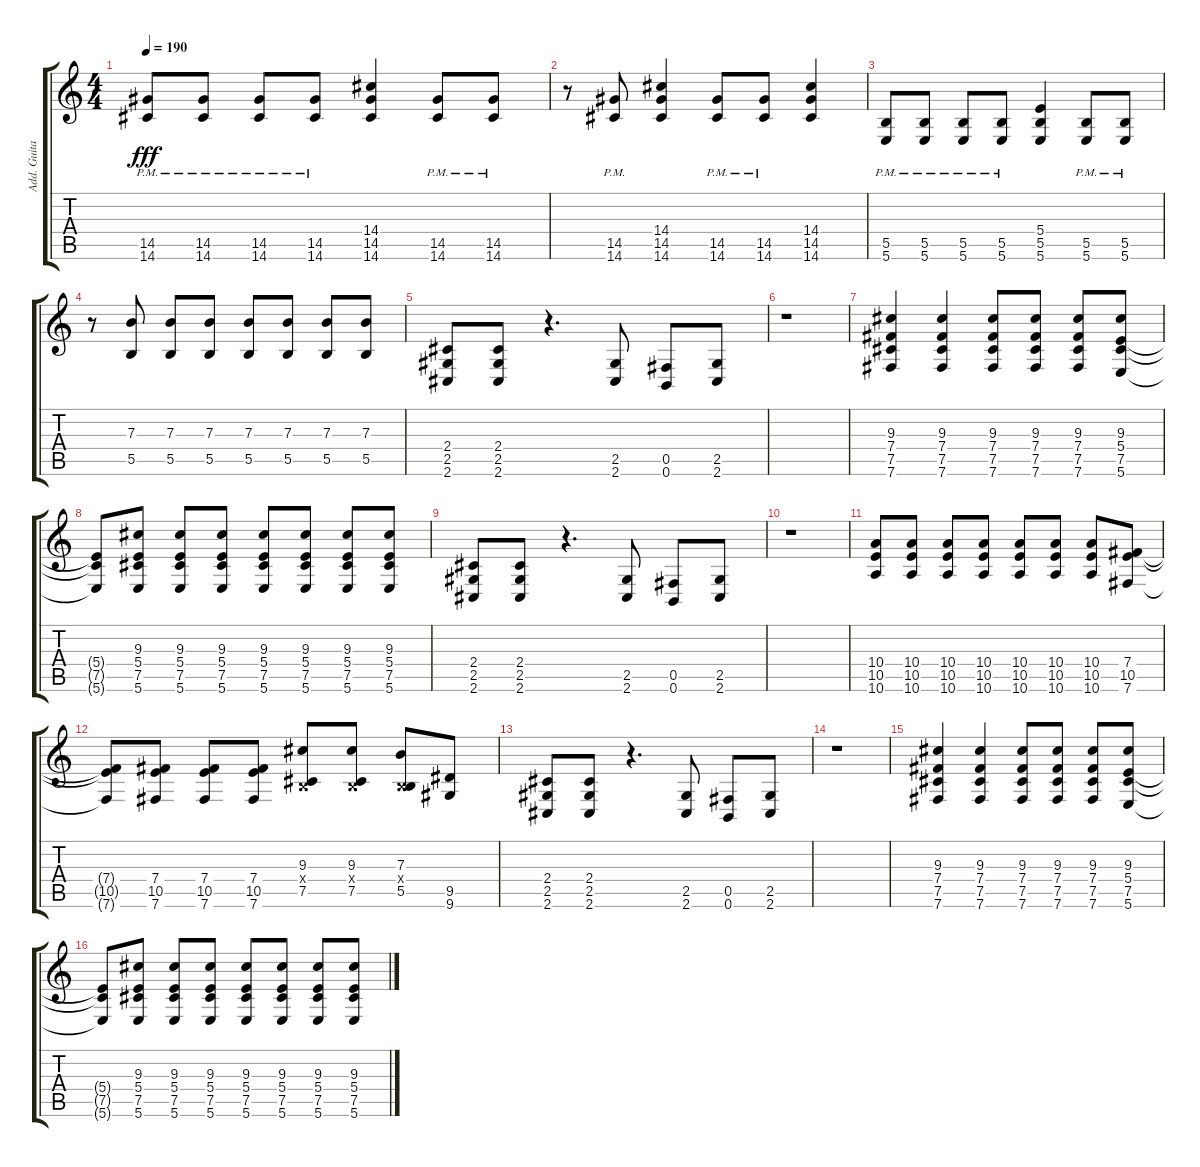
\track ("Add. Guitar" "Add. Guita") {instrument overdrivenguitar}
\staff {score tabs}
\tuning (Db4 Ab3 E3 B2 Gb2 B1) {hide}
\ts (4 4)
\tempo 190
\clef g2
\ks c
(14.5{pm} 14.6{pm}).8{dy fff} (14.5{pm} 14.6{pm}).8 (14.5{pm} 14.6{pm}).8 (14.5{pm} 14.6{pm}).8 (14.4 14.5 14.6).4 (14.5{pm} 14.6{pm}).8 (14.5{pm} 14.6{pm}).8 |
r.8 (14.5{pm} 14.6{pm}).8 (14.4 14.5 14.6).4 (14.5{pm} 14.6{pm}).8 (14.5{pm} 14.6{pm}).8 (14.4 14.5 14.6).4 |
(5.5{pm} 5.6{pm}).8 (5.5{pm} 5.6{pm}).8 (5.5{pm} 5.6{pm}).8 (5.5{pm} 5.6{pm}).8 (5.4 5.5 5.6).4 (5.5{pm} 5.6{pm}).8 (5.5{pm} 5.6{pm}).8 |
r.8 (7.3 5.5).8 (7.3 5.5).8 (7.3 5.5).8 (7.3 5.5).8 (7.3 5.5).8 (7.3 5.5).8 (7.3 5.5).8 |
(2.4 2.5 2.6).8 (2.4 2.5 2.6).8 r.4{d} (2.5 2.6).8 (0.5 0.6).8 (2.5 2.6).8 |
r.1 |
(9.3 7.4 7.5 7.6).4 (9.3 7.4 7.5 7.6).4 (9.3 7.4 7.5 7.6).8 (9.3 7.4 7.5 7.6).8 (9.3 7.4 7.5 7.6).8 (9.3 5.4 7.5 5.6).8 |
(5.4{t} 7.5{t} 5.6{t}).8 (9.3 5.4 7.5 5.6).8 (9.3 5.4 7.5 5.6).8 (9.3 5.4 7.5 5.6).8 (9.3 5.4 7.5 5.6).8 (9.3 5.4 7.5 5.6).8 (9.3 5.4 7.5 5.6).8 (9.3 5.4 7.5 5.6).8 |
(2.4 2.5 2.6).8 (2.4 2.5 2.6).8 r.4{d} (2.5 2.6).8 (0.5 0.6).8 (2.5 2.6).8 |
r.1 |
(10.4 10.5 10.6).8 (10.4 10.5 10.6).8 (10.4 10.5 10.6).8 (10.4 10.5 10.6).8 (10.4 10.5 10.6).8 (10.4 10.5 10.6).8 (10.4 10.5 10.6).8 (7.4 10.5 7.6).8 |
(7.4{t} 10.5{t} 7.6{t}).8 (7.4 10.5 7.6).8 (7.4 10.5 7.6).8 (7.4 10.5 7.6).8 (9.3 0.4{x} 7.5).8 (9.3 0.4{x} 7.5).8 (7.3 0.4{x} 5.5).8 (9.5 9.6).8 |
(2.4 2.5 2.6).8 (2.4 2.5 2.6).8 r.4{d} (2.5 2.6).8 (0.5 0.6).8 (2.5 2.6).8 |
r.1 |
(9.3 7.4 7.5 7.6).4 (9.3 7.4 7.5 7.6).4 (9.3 7.4 7.5 7.6).8 (9.3 7.4 7.5 7.6).8 (9.3 7.4 7.5 7.6).8 (9.3 5.4 7.5 5.6).8 |
(5.4{t} 7.5{t} 5.6{t}).8 (9.3 5.4 7.5 5.6).8 (9.3 5.4 7.5 5.6).8 (9.3 5.4 7.5 5.6).8 (9.3 5.4 7.5 5.6).8 (9.3 5.4 7.5 5.6).8 (9.3 5.4 7.5 5.6).8 (9.3 5.4 7.5 5.6).8
